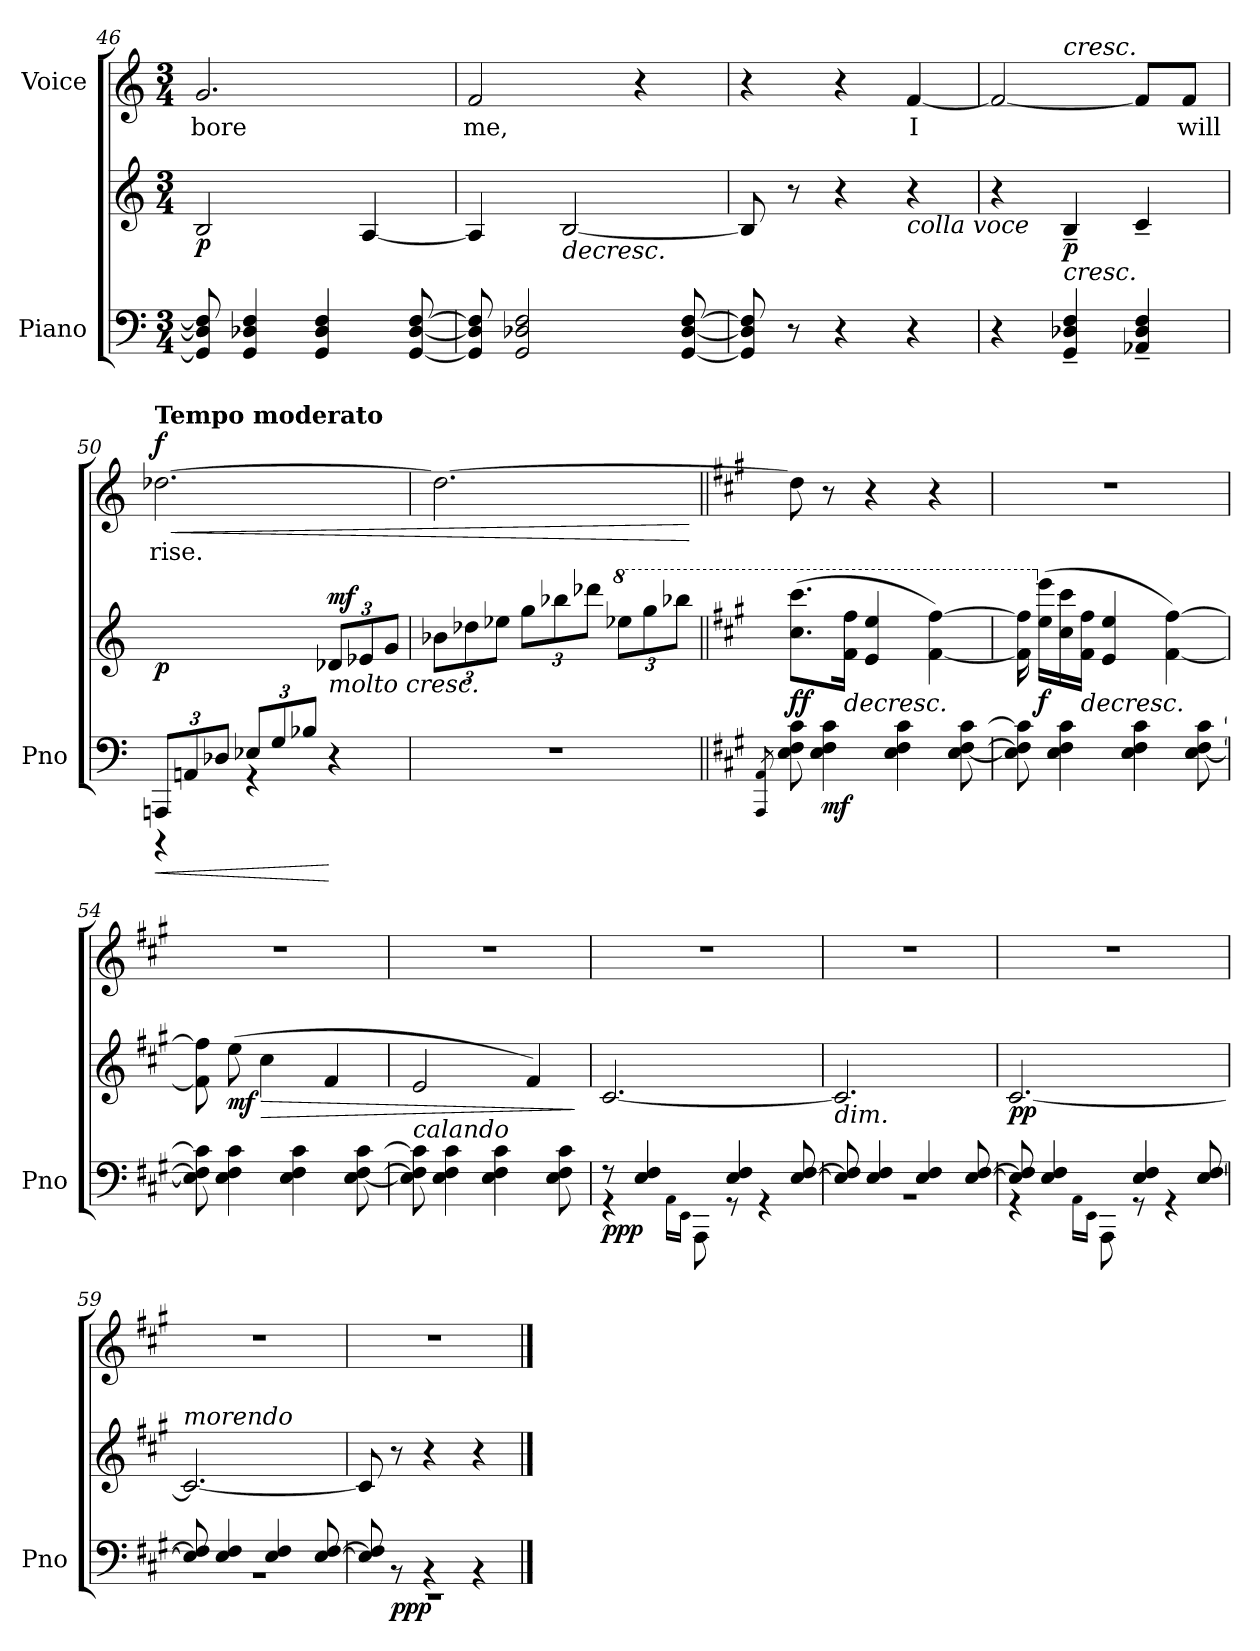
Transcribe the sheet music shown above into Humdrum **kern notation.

**kern	**kern	**dynam	**kern	**text	**dynam
*part2	*part2	*part2	*part1	*part1	*part1
*staff3	*staff2	*staff2/3	*staff1	*staff1	*staff1
*I"Piano	*	*	*I"Voice	*	*
*I'Pno	*	*	*	*	*
*clefF4	*clefG2	*	*clefG2	*	*
*k[]	*k[]	*	*k[]	*	*
*M3/4	*M3/4	*	*M3/4	*	*
=46	=46	=46	=46	=46	=46
!	!	!LO:DY:b	!	!LO:LY:b	!
8GG/] 8D-/] 8F/]	2B/	p	2.g/	bore	.
4GG/ 4D-X/ 4F/	.	.	.	.	.
4GG/ 4D-/ 4F/	.	.	.	.	.
.	[4A/	.	.	.	.
[8GG/ [8D-/ [8F/	.	.	.	.	.
=47	=47	=47	=47	=47	=47
!	!	!	!	!LO:LY:b	!
8GG/] 8D-/] 8F/]	4A/]	.	2f/	me,	.
2GG/ 2D-X/ 2F/	.	.	.	.	.
!	!	!LO:HP:b	!	!	!
.	[2B/	>	.	.	.
.	.	.	4r	.	.
[8GG/ [8D-/ [8F/	.	.	.	.	.
!!LO:LB:g=z
=48	=48	=48	=48	=48	=48
8GG/] 8D-/] 8F/]	8B/]	.	4r	.	.
8r	8r	.	.	.	.
4r	4r	.	4r	.	.
!	!LO:TX:b:i:t=colla   voce	!	!	!	!
!	!	!	!	!LO:LY:b	!LO:DY:a
!	!	!	!	!	!LO:DY:n=1:a
4r	4r	.	[4f/	I	p other-dynamics
=49	=49	=49	=49	=49	=49
*	*	*	*^	*	*
4r	4r	.	2f/_	4ryy	.	.
!	!	!	!	!LO:TX:a:i:t=cresc.	!	!
!	!	!LO:HP:b	!	!	!	!
!	!	!LO:DY:n=1:b	!	!	!	!
4GG/~ 4D-X/~ 4F/~	4B~/	< p	.	4ryy	.	.
4AA-X/~ 4D-/~ 4F/~	4c~/	.	8f/L]	4ryy	.	.
!	!	!	!	!	!LO:LY:b	!
.	.	.	8f/J	.	will	.
*	*	*	*v	*v	*	*
.	.	]	.	.	.
=50	=50	=50	=50	=50	=50
*Xbrackettup	*	*	*	*	*
*	*	*	*MM90	*	*
!	!	!	!LO:TX:a:B:t=Tempo moderato	!	!
!	!	!LO:HP:b=2	!	!LO:LY:b	!LO:HP:b
*^	*	*	*	*	*
!	!	!	!LO:DY:n=1:b	!	!	!LO:DY:n=1:a
(>12AAAn/L	4r	2ryy	< p	[2.dd-X\	rise.	< f
12AAn/	.	.	.	.	.	.
12D-X/J	.	.	.	.	.	.
12E-X/L	4r	.	.	.	.	.
12G/	.	.	.	.	.	.
12B-X/J	.	.	.	.	.	.
*	*	*Xbrackettup	*	*	*	*
!	!	!LO:TX:b:i:t=molto cresc.	!	!	!	!
!	!	!	!LO:DY:n=2:a	!	!	!
4ryy	4r	12d-X/L	[ mf	.	.	.
.	.	12e-X/	.	.	.	.
.	.	12g/J	.	.	.	.
*v	*v	*	*	*	*	*
=51	=51	=51	=51	=51	=51
2.r	12b-X\L	.	2.dd-\_	.	.
.	12dd-X\	.	.	.	.
.	12ee-X\J	.	.	.	.
.	12gg\L	.	.	.	.
.	12bb-X\	.	.	.	.
.	12ddd-X\J	.	.	.	.
*	*8va	*	*	*	*
.	12eee-X\L	.	.	.	.
.	12ggg\	.	.	.	.
.	12bbb-X\J)	.	.	.	.
.	.	.	.	.	[
!!LO:LB:g=z
=52||	=52||	=52||	=52||	=52||	=52||
*k[f#c#g#]	*k[f#c#g#]	*	*k[f#c#g#]	*	*
*	*	*	*MM88	*	*
8qAAA/ 8qAA/	.	.	.	.	.
!	!	!LO:DY:b	!	!	!
8E\ 8F#\ 8c#\	(>8.ccc#\ 8.cccc#\L	ff	8dd-\]	.	.
!	!	!LO:DY:b=2	!	!	!
4E\ 4F#\ 4c#\	.	mf	8r	.	.
!	!	!LO:HP:b	!	!	!
.	16ff#\ 16fff#\Jk	>	.	.	.
.	4ee/ 4eee/	.	4r	.	.
4E\ 4F#\ 4c#\	.	.	.	.	.
.	[4ff#\ [4fff#\)	.	4r	.	.
[8E\ [8F#\ [8c#\	.	.	.	.	.
.	.	[	.	.	.
=53	=53	=53	=53	=53	=53
8E\] 8F#\] 8c#\]	16ff#\] 16fff#\]	.	2.r	.	.
*	*X8va	*	*	*	*
!	!	!LO:DY:b	!	!	!
.	(>16ee\ 16eee\LL	f	.	.	.
4E\ 4F#\ 4c#\	16cc#\ 16ccc#\	.	.	.	.
!	!	!LO:HP:b	!	!	!
.	16f#\ 16ff#\JJ	>	.	.	.
.	4e/ 4ee/	.	.	.	.
4E\ 4F#\ 4c#\	.	.	.	.	.
.	[4f#\ [4ff#\)	.	.	.	.
[8E\ [8F#\ [8c#\	.	.	.	.	.
=54	=54	=54	=54	=54	=54
*	*	*	*MM85	*	*
8E\] 8F#\] 8c#\]	8f#\] 8ff#\]	.	2.r	.	.
!	!	!LO:HP:b	!	!	!
!	!	!LO:DY:n=1:b	!	!	!
4E\ 4F#\ 4c#\	(>8ee\	> mf	.	.	.
.	4cc#\	.	.	.	.
4E\ 4F#\ 4c#\	.	.	.	.	.
.	4f#/	.	.	.	.
[8E\ [8F#\ [8c#\	.	.	.	.	.
=55	=55	=55	=55	=55	=55
*	*	*	*MM82	*	*
!	!LO:TX:b:i:t=calando	!	!	!	!
8E\] 8F#\] 8c#\]	2e/	.	2.r	.	.
4E\ 4F#\ 4c#\	.	.	.	.	.
4E\ 4F#\ 4c#\	.	.	.	.	.
.	4f#/)	.	.	.	.
8E\ 8F#\ 8c#\	.	.	.	.	.
.	.	] ]	.	.	.
!!LO:LB:g=z
=56	=56	=56	=56	=56	=56
*	*	*	*MM79	*	*
*^	*	*	*	*	*
!	!	!	!LO:DY:b=2	!	!	!
!	!	!	!LO:DY:n=1:b	!	!	!
8r	4rGG	[2.c#/	pp p	2.r	.	.
4E/ 4F#/	.	.	.	.	.	.
.	16qAA\LL	.	.	.	.	.
.	16qEE\JJ	.	.	.	.	.
.	8AAA\	.	.	.	.	.
4E/ 4F#/	8rGG	.	.	.	.	.
.	4rGG	.	.	.	.	.
[8E/ [8F#/	.	.	.	.	.	.
=57	=57	=57	=57	=57	=57	=57
*	*	*	*	*MM76	*	*
!	!	!LO:TX:b:i:t=dim.	!	!	!	!
8E/] 8F#/]	2.r	2.c#/]	.	2.r	.	.
4E/ 4F#/	.	.	.	.	.	.
4E/ 4F#/	.	.	.	.	.	.
[8E/ [8F#/	.	.	.	.	.	.
=58	=58	=58	=58	=58	=58	=58
*	*	*	*	*MM70	*	*
!	!	!	!LO:DY:b	!	!	!
8E/] 8F#/]	4rGG	[2.c#/	pp	2.r	.	.
4E/ 4F#/	.	.	.	.	.	.
.	16qAA\LL	.	.	.	.	.
.	16qEE\JJ	.	.	.	.	.
.	8AAA\	.	.	.	.	.
4E/ 4F#/	8rGG	.	.	.	.	.
.	4rGG	.	.	.	.	.
[8E/ [8F#/	.	.	.	.	.	.
=59	=59	=59	=59	=59	=59	=59
*	*	*	*	*MM60	*	*
!	!	!LO:TX:a:i:t=morendo	!	!	!	!
8E/] 8F#/]	2.r	2.c#/_	.	2.r	.	.
4E/ 4F#/	.	.	.	.	.	.
4E/ 4F#/	.	.	.	.	.	.
[8E/ [8F#/	.	.	.	.	.	.
=60	=60	=60	=60	=60	=60	=60
8E/] 8F#/]	2.r	8c#/]	.	2.r	.	.
!	!	!	!LO:DY:n=1:b=2	!	!	!
8rBB	.	8r	] ppp	.	.	.
4rBB	.	4r	.	.	.	.
4rBB	.	4r	.	.	.	.
*v	*v	*	*	*	*	*
==	==	==	==	==	==
*-	*-	*-	*-	*-	*-
